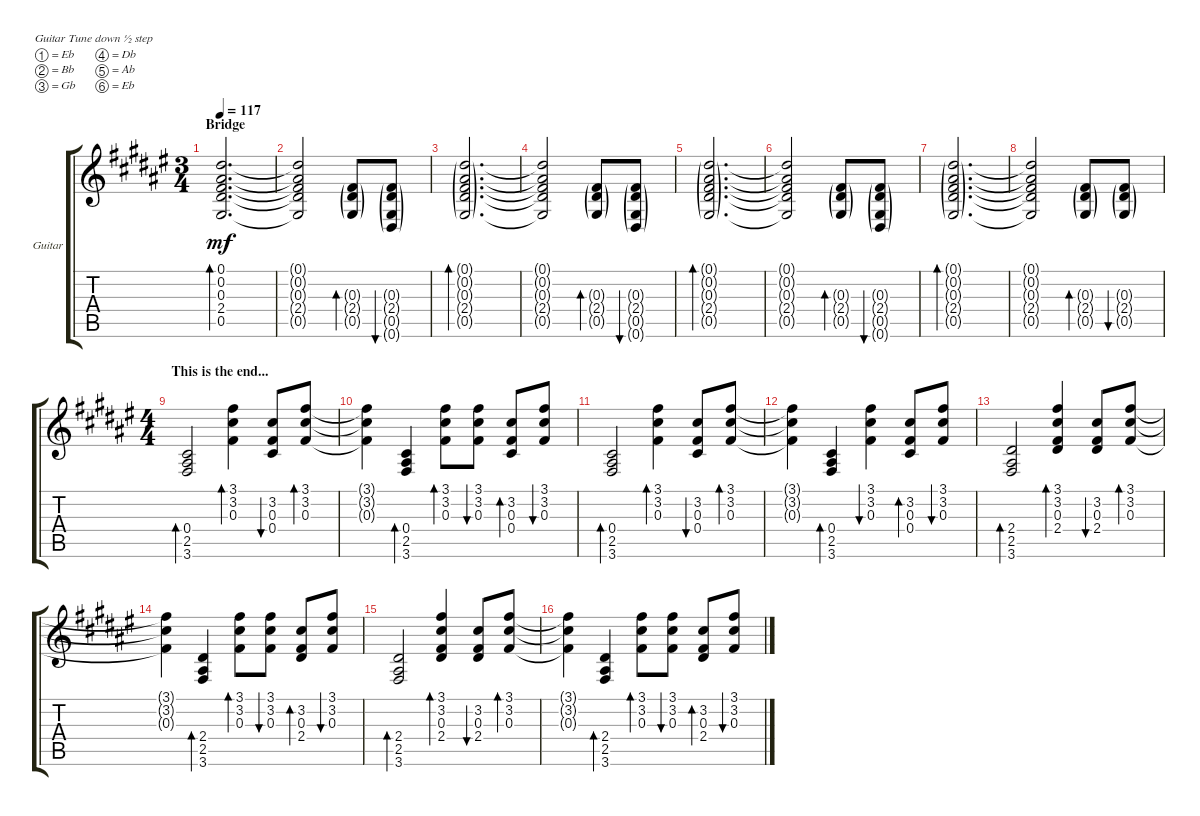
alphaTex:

\defaultSystemsLayout 4
\bracketExtendMode groupsimilarinstruments
\firstSystemTrackNameOrientation horizontal
\otherSystemsTrackNameOrientation horizontal
\track ("Jesse Guitar" "Guitar") {instrument acousticguitarsteel}
\staff {score tabs}
\tuning (Eb4 Bb3 Gb3 Db3 Ab2 Eb2)
\ts (3 4)
\section ("" "Bridge")
\tempo 117
\clef g2
\ks f#
(0.5 2.4 0.3 0.2 0.1).2{d bd 37 dy mf} |
(0.5{t} 2.4{t} 0.3{t} 0.2{t} 0.1{t}).2 (0.5{g} 2.4{g} 0.3{g}).8{bd 37} (0.6{g} 0.5{g} 2.4{g} 0.3{g}).8{bu 37} |
(0.5{g} 2.4{g} 0.3{g} 0.2{g} 0.1{g}).2{d bd 36} |
(0.5{t} 2.4{t} 0.3{t} 0.2{t} 0.1{t}).2 (0.5{g} 2.4{g} 0.3{g}).8{bd 37} (0.6{g} 0.5{g} 2.4{g} 0.3{g}).8{bu 37} |
(0.5{g} 2.4{g} 0.3{g} 0.2{g} 0.1{g}).2{d bd 36} |
(0.5{t} 2.4{t} 0.3{t} 0.2{t} 0.1{t}).2 (0.5{g} 2.4{g} 0.3{g}).8{bd 37} (0.6{g} 0.5{g} 2.4{g} 0.3{g}).8{bu 37} |
(0.5{g} 2.4{g} 0.3{g} 0.2{g} 0.1{g}).2{d bd 36} |
(0.5{t} 2.4{t} 0.3{t} 0.2{t} 0.1{t}).2 (0.5{g} 2.4{g} 0.3{g}).8{bd 37} (0.5{g} 2.4{g} 0.3{g}).8{bu 37} |
\ts (4 4)
\section ("" "This is the end...")
(3.6 2.5 0.4).2{bd 60} (0.3 3.2 3.1).4{bd 35} (3.2 0.3 0.4).8{bu 34} (0.3 3.2 3.1).8{bd 33} |
(0.3{t} 3.2{t} 3.1{t}).4 (3.6 2.5 0.4).4{bd 33} (0.3 3.2 3.1).8{bd 33} (0.3 3.2 3.1).8{bu 32} (0.4 0.3 3.2).8{bd 31} (0.3 3.2 3.1).8{bu 30} |
(3.6 2.5 0.4).2{bd 60} (0.3 3.2 3.1).4{bd 35} (3.2 0.3 0.4).8{bu 34} (0.3 3.2 3.1).8{bd 33} |
(0.3{t} 3.2{t} 3.1{t}).4 (3.6 2.5 0.4).4{bd 33} (0.3 3.2 3.1).4{bu 33} (3.2 0.3 0.4).8{bd 32} (3.2 3.1 0.3).8{bu 31} |
(3.6 2.5 2.4).2{bd 30} (0.3 3.2 3.1 2.4).4{bd 35} (3.2 0.3 2.4).8{bu 34} (0.3 3.2 3.1).8{bd 33} |
(0.3{t} 3.2{t} 3.1{t}).4 (3.6 2.5 2.4).4{bd 30} (0.3 3.2 3.1).8{bd 30} (3.1 3.2 0.3).8{bu 30} (2.4 0.3 3.2).8{bd 30} (3.1 3.2 0.3).8{bu 30} |
(3.6 2.5 2.4).2{bd 30} (0.3 3.2 3.1 2.4).4{bd 35} (3.2 0.3 2.4).8{bu 34} (0.3 3.2 3.1).8{bd 33} |
(0.3{t} 3.2{t} 3.1{t}).4 (3.6 2.5 2.4).4{bd 30} (0.3 3.2 3.1).8{bd 30} (3.1 3.2 0.3).8{bu 30} (2.4 0.3 3.2).8{bd 30} (3.1 3.2 0.3).8{bu 30}
